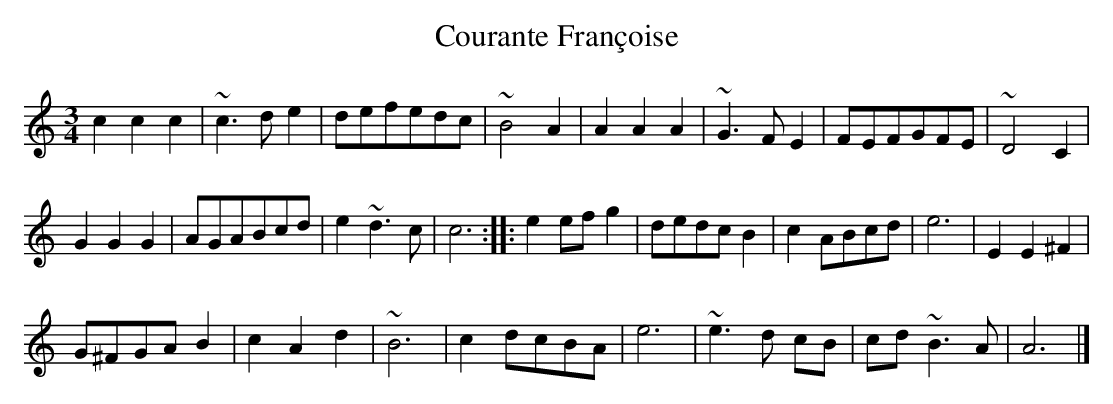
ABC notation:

X:1
T:Courante Fran\,coise
M:3/4
K:Amin
c2c2c2|~c3de2|defedc|~B4A2|A2A2A2|~G3FE2|FEFGFE|~D4C2|
G2G2G2|AGABcd|e2~d3c|c6:||:e2efg2|dedcB2|c2ABcd|e6|E2E2^F2|
G^FGAB2|c2A2d2|~B6|c2dcBA|e6|~e3d cB|cd~B3A|A6|]
